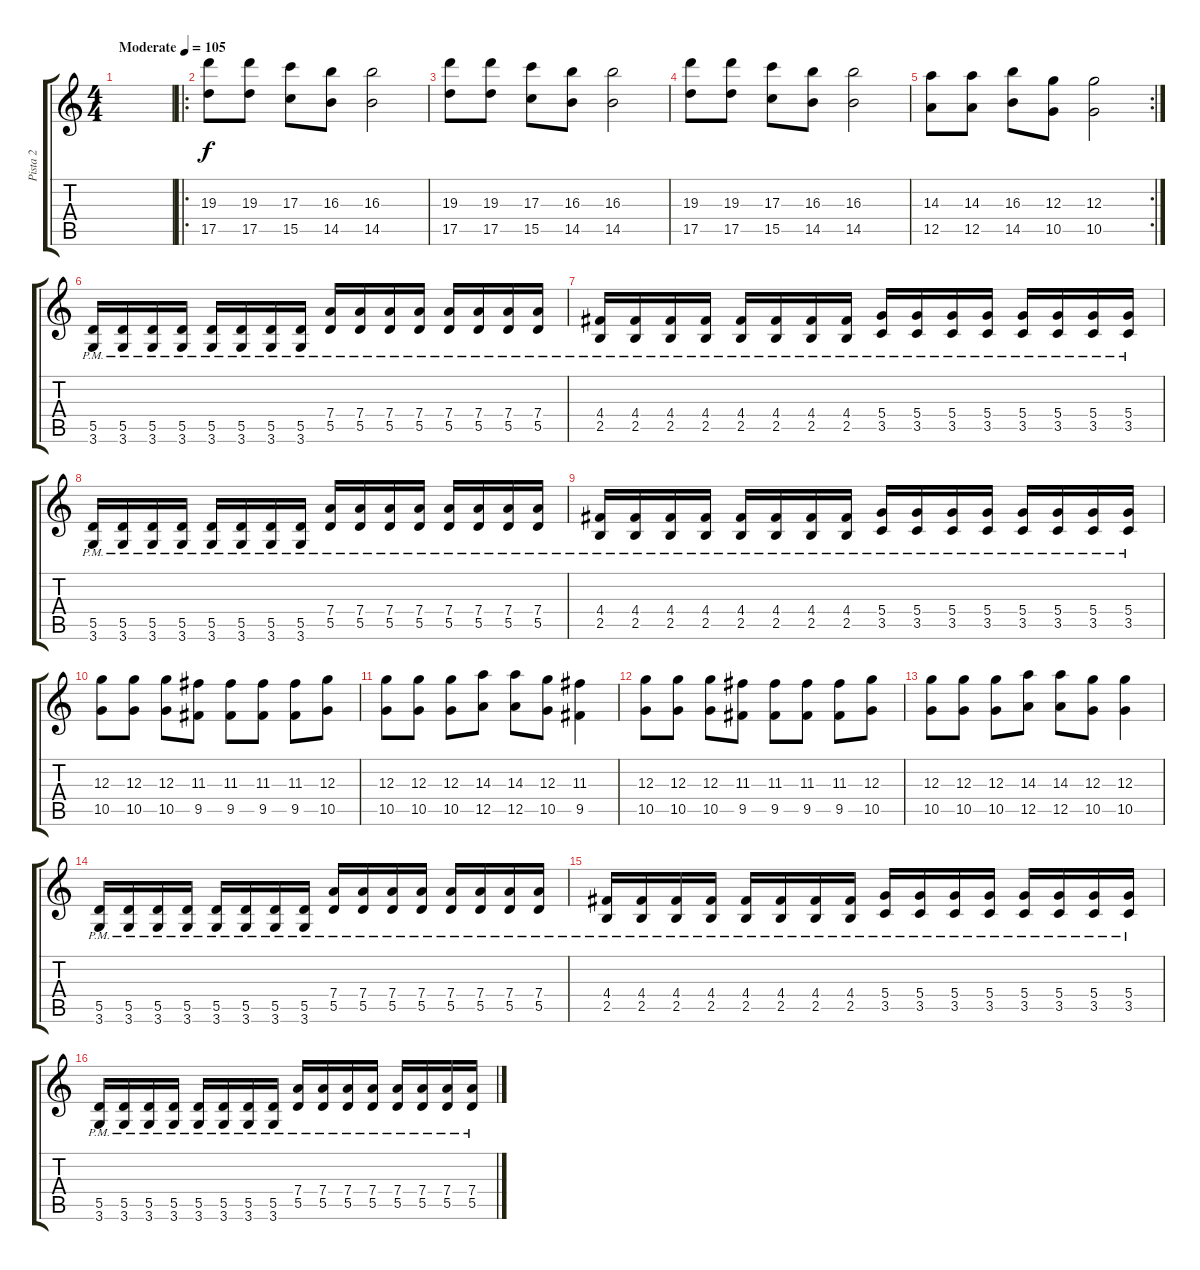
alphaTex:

\track ("Pista 2" "Pista 2") {instrument overdrivenguitar}
\staff {score tabs}
\tuning (E4 B3 G3 D3 A2 E2) {hide}
\ts (4 4)
\tempo (105 "Moderate")
\clef g2
\ks c
|
\ro
(19.3 17.5).8 (19.3 17.5).8 (17.3 15.5).8 (16.3 14.5).8 (16.3 14.5).2 |
(19.3 17.5).8 (19.3 17.5).8 (17.3 15.5).8 (16.3 14.5).8 (16.3 14.5).2 |
(19.3 17.5).8 (19.3 17.5).8 (17.3 15.5).8 (16.3 14.5).8 (16.3 14.5).2 |
\rc 2
(14.3 12.5).8 (14.3 12.5).8 (16.3 14.5).8 (12.3 10.5).8 (12.3 10.5).2 |
(5.5{pm} 3.6{pm}).16 (5.5{pm} 3.6{pm}).16 (5.5{pm} 3.6{pm}).16 (5.5{pm} 3.6{pm}).16 (5.5{pm} 3.6{pm}).16 (5.5{pm} 3.6{pm}).16 (5.5{pm} 3.6{pm}).16 (5.5{pm} 3.6{pm}).16 (7.4{pm} 5.5{pm}).16 (7.4{pm} 5.5{pm}).16 (7.4{pm} 5.5{pm}).16 (7.4{pm} 5.5{pm}).16 (7.4{pm} 5.5{pm}).16 (7.4{pm} 5.5{pm}).16 (7.4{pm} 5.5{pm}).16 (7.4{pm} 5.5{pm}).16 |
(4.4{pm} 2.5{pm}).16 (4.4{pm} 2.5{pm}).16 (4.4{pm} 2.5{pm}).16 (4.4{pm} 2.5{pm}).16 (4.4{pm} 2.5{pm}).16 (4.4{pm} 2.5{pm}).16 (4.4{pm} 2.5{pm}).16 (4.4{pm} 2.5{pm}).16 (5.4{pm} 3.5{pm}).16 (5.4{pm} 3.5{pm}).16 (5.4{pm} 3.5{pm}).16 (5.4{pm} 3.5{pm}).16 (5.4{pm} 3.5{pm}).16 (5.4{pm} 3.5{pm}).16 (5.4{pm} 3.5{pm}).16 (5.4{pm} 3.5{pm}).16 |
(5.5{pm} 3.6{pm}).16 (5.5{pm} 3.6{pm}).16 (5.5{pm} 3.6{pm}).16 (5.5{pm} 3.6{pm}).16 (5.5{pm} 3.6{pm}).16 (5.5{pm} 3.6{pm}).16 (5.5{pm} 3.6{pm}).16 (5.5{pm} 3.6{pm}).16 (7.4{pm} 5.5{pm}).16 (7.4{pm} 5.5{pm}).16 (7.4{pm} 5.5{pm}).16 (7.4{pm} 5.5{pm}).16 (7.4{pm} 5.5{pm}).16 (7.4{pm} 5.5{pm}).16 (7.4{pm} 5.5{pm}).16 (7.4{pm} 5.5{pm}).16 |
(4.4{pm} 2.5{pm}).16 (4.4{pm} 2.5{pm}).16 (4.4{pm} 2.5{pm}).16 (4.4{pm} 2.5{pm}).16 (4.4{pm} 2.5{pm}).16 (4.4{pm} 2.5{pm}).16 (4.4{pm} 2.5{pm}).16 (4.4{pm} 2.5{pm}).16 (5.4{pm} 3.5{pm}).16 (5.4{pm} 3.5{pm}).16 (5.4{pm} 3.5{pm}).16 (5.4{pm} 3.5{pm}).16 (5.4{pm} 3.5{pm}).16 (5.4{pm} 3.5{pm}).16 (5.4{pm} 3.5{pm}).16 (5.4{pm} 3.5{pm}).16 |
(12.3 10.5).8 (12.3 10.5).8 (12.3 10.5).8 (11.3 9.5).8 (11.3 9.5).8 (11.3 9.5).8 (11.3 9.5).8 (12.3 10.5).8 |
(12.3 10.5).8 (12.3 10.5).8 (12.3 10.5).8 (14.3 12.5).8 (14.3 12.5).8 (12.3 10.5).8 (11.3 9.5).4 |
(12.3 10.5).8 (12.3 10.5).8 (12.3 10.5).8 (11.3 9.5).8 (11.3 9.5).8 (11.3 9.5).8 (11.3 9.5).8 (12.3 10.5).8 |
(12.3 10.5).8 (12.3 10.5).8 (12.3 10.5).8 (14.3 12.5).8 (14.3 12.5).8 (12.3 10.5).8 (12.3 10.5).4 |
(5.5{pm} 3.6{pm}).16 (5.5{pm} 3.6{pm}).16 (5.5{pm} 3.6{pm}).16 (5.5{pm} 3.6{pm}).16 (5.5{pm} 3.6{pm}).16 (5.5{pm} 3.6{pm}).16 (5.5{pm} 3.6{pm}).16 (5.5{pm} 3.6{pm}).16 (7.4{pm} 5.5{pm}).16 (7.4{pm} 5.5{pm}).16 (7.4{pm} 5.5{pm}).16 (7.4{pm} 5.5{pm}).16 (7.4{pm} 5.5{pm}).16 (7.4{pm} 5.5{pm}).16 (7.4{pm} 5.5{pm}).16 (7.4{pm} 5.5{pm}).16 |
(4.4{pm} 2.5{pm}).16 (4.4{pm} 2.5{pm}).16 (4.4{pm} 2.5{pm}).16 (4.4{pm} 2.5{pm}).16 (4.4{pm} 2.5{pm}).16 (4.4{pm} 2.5{pm}).16 (4.4{pm} 2.5{pm}).16 (4.4{pm} 2.5{pm}).16 (5.4{pm} 3.5{pm}).16 (5.4{pm} 3.5{pm}).16 (5.4{pm} 3.5{pm}).16 (5.4{pm} 3.5{pm}).16 (5.4{pm} 3.5{pm}).16 (5.4{pm} 3.5{pm}).16 (5.4{pm} 3.5{pm}).16 (5.4{pm} 3.5{pm}).16 |
(5.5{pm} 3.6{pm}).16 (5.5{pm} 3.6{pm}).16 (5.5{pm} 3.6{pm}).16 (5.5{pm} 3.6{pm}).16 (5.5{pm} 3.6{pm}).16 (5.5{pm} 3.6{pm}).16 (5.5{pm} 3.6{pm}).16 (5.5{pm} 3.6{pm}).16 (7.4{pm} 5.5{pm}).16 (7.4{pm} 5.5{pm}).16 (7.4{pm} 5.5{pm}).16 (7.4{pm} 5.5{pm}).16 (7.4{pm} 5.5{pm}).16 (7.4{pm} 5.5{pm}).16 (7.4{pm} 5.5{pm}).16 (7.4{pm} 5.5{pm}).16
